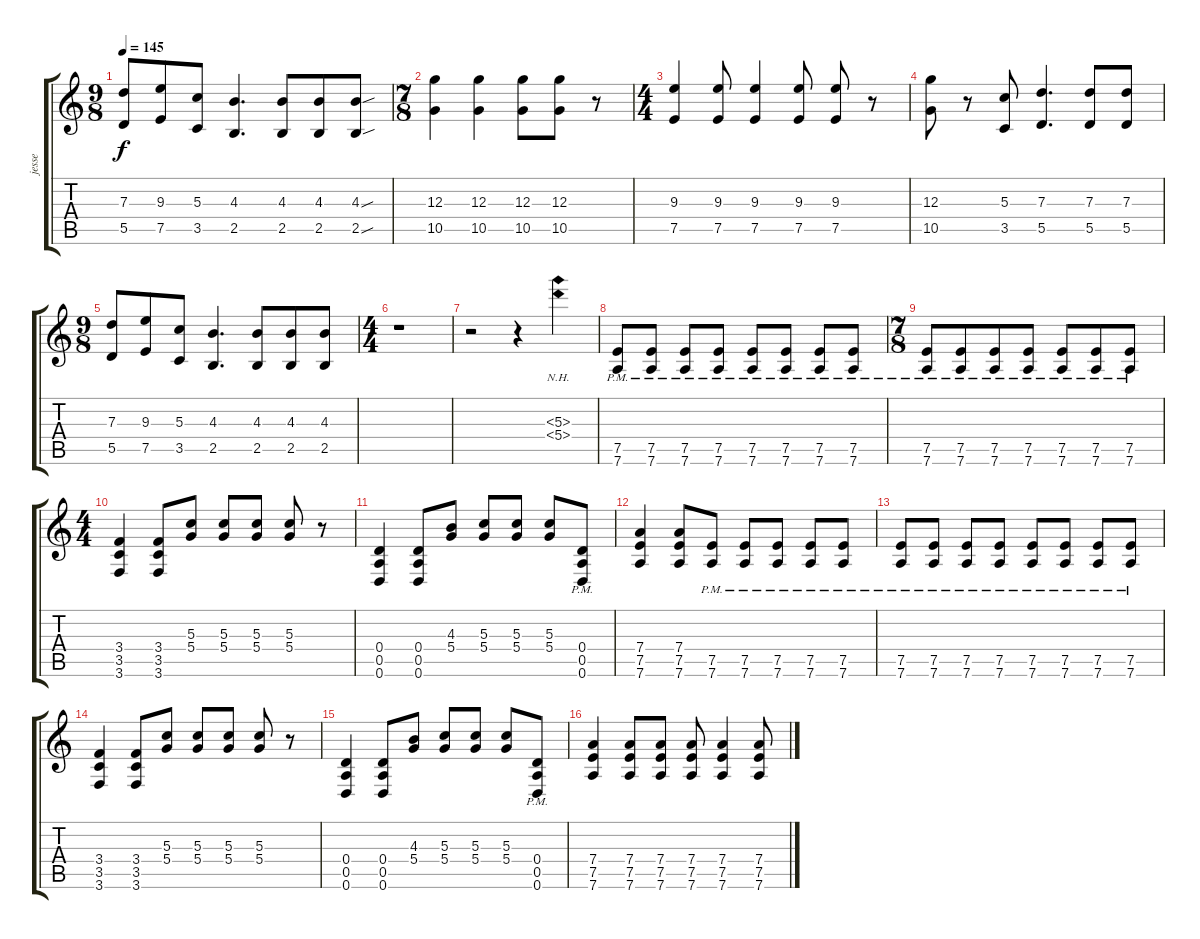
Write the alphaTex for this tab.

\track ("jesse" "jesse") {instrument overdrivenguitar}
\staff {score tabs}
\tuning (E4 B3 G3 D3 A2 D2) {hide}
\ts (9 8)
\tempo 145
\clef g2
\ks c
(7.3 5.5).8{dy f} (9.3 7.5).8 (5.3 3.5).8 (4.3 2.5).4{d} (4.3 2.5).8 (4.3 2.5).8 (4.3{sou} 2.5{sou}).8 |
\ts (7 8)
(12.3 10.5).4 (12.3 10.5).4 (12.3 10.5).8 (12.3 10.5).8 r.8 |
\ts (4 4)
(9.3 7.5).4 (9.3 7.5).8 (9.3 7.5).4 (9.3 7.5).8 (9.3 7.5).8 r.8 |
(12.3 10.5).8 r.8 (5.3 3.5).8 (7.3 5.5).4{d} (7.3 5.5).8 (7.3 5.5).8 |
\ts (9 8)
(7.3 5.5).8 (9.3 7.5).8 (5.3 3.5).8 (4.3 2.5).4{d} (4.3 2.5).8 (4.3 2.5).8 (4.3 2.5).8 |
\ts (4 4)
r.1 |
r.2 r.4 (5.3{nh} 5.4{nh}).4 |
(7.5{pm} 7.6{pm}).8 (7.5{pm} 7.6{pm}).8 (7.5{pm} 7.6{pm}).8 (7.5{pm} 7.6{pm}).8 (7.5{pm} 7.6{pm}).8 (7.5{pm} 7.6{pm}).8 (7.5{pm} 7.6{pm}).8 (7.5{pm} 7.6{pm}).8 |
\ts (7 8)
(7.5{pm} 7.6{pm}).8 (7.5{pm} 7.6{pm}).8 (7.5{pm} 7.6{pm}).8 (7.5{pm} 7.6{pm}).8 (7.5{pm} 7.6{pm}).8 (7.5{pm} 7.6{pm}).8 (7.5{pm} 7.6{pm}).8 |
\ts (4 4)
(3.4 3.5 3.6).4 (3.4 3.5 3.6).8 (5.3 5.4).8 (5.3 5.4).8 (5.3 5.4).8 (5.3 5.4).8 r.8 |
(0.4 0.5 0.6).4 (0.4 0.5 0.6).8 (4.3 5.4).8 (5.3 5.4).8 (5.3 5.4).8 (5.3 5.4).8 (0.4{pm} 0.5{pm} 0.6{pm}).8 |
(7.4 7.5 7.6).4 (7.4 7.5 7.6).8 (7.5{pm} 7.6{pm}).8 (7.5{pm} 7.6{pm}).8 (7.5{pm} 7.6{pm}).8 (7.5{pm} 7.6{pm}).8 (7.5{pm} 7.6{pm}).8 |
(7.5{pm} 7.6{pm}).8 (7.5{pm} 7.6{pm}).8 (7.5{pm} 7.6{pm}).8 (7.5{pm} 7.6{pm}).8 (7.5{pm} 7.6{pm}).8 (7.5{pm} 7.6{pm}).8 (7.5{pm} 7.6{pm}).8 (7.5{pm} 7.6{pm}).8 |
(3.4 3.5 3.6).4 (3.4 3.5 3.6).8 (5.3 5.4).8 (5.3 5.4).8 (5.3 5.4).8 (5.3 5.4).8 r.8 |
(0.4 0.5 0.6).4 (0.4 0.5 0.6).8 (4.3 5.4).8 (5.3 5.4).8 (5.3 5.4).8 (5.3 5.4).8 (0.4{pm} 0.5{pm} 0.6{pm}).8 |
(7.4 7.5 7.6).4 (7.4 7.5 7.6).8 (7.4 7.5 7.6).8 (7.4 7.5 7.6).8 (7.4 7.5 7.6).4 (7.4 7.5 7.6).8
